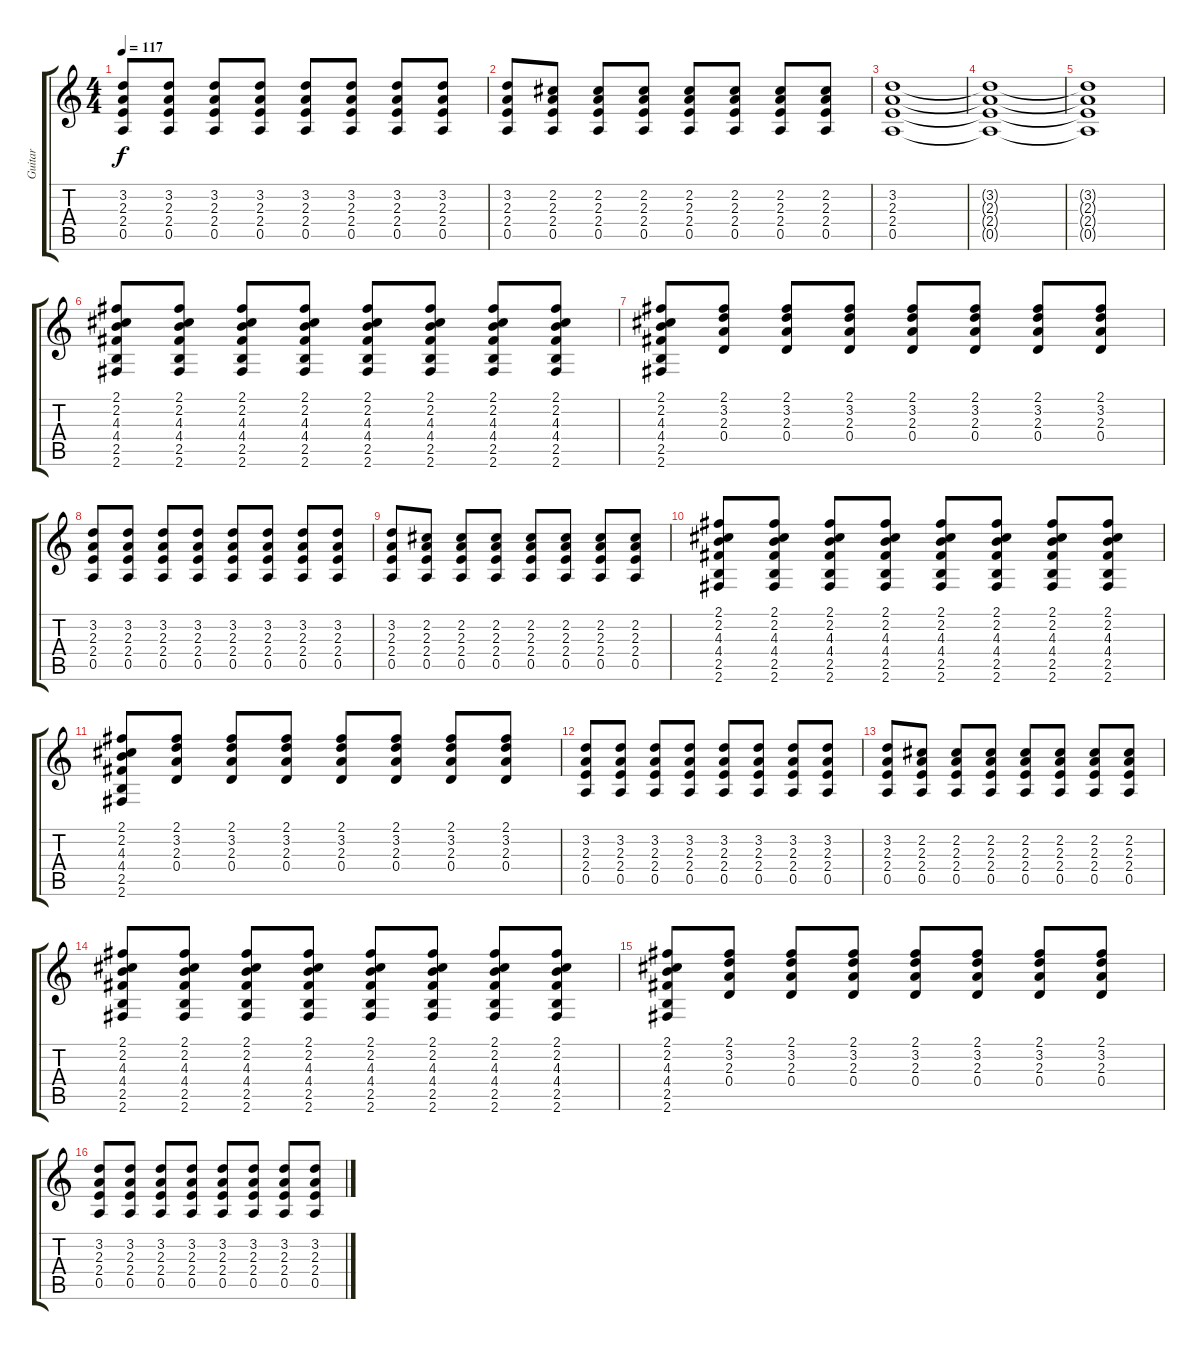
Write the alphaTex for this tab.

\track ("Guitar" "Guitar") {instrument electricguitarjazz}
\staff {score tabs}
\tuning (E4 B3 G3 D3 A2 E2) {hide}
\ts (4 4)
\tempo 117
\clef g2
\ks c
(3.2 2.3 2.4 0.5).8{dy f} (3.2 2.3 2.4 0.5).8 (3.2 2.3 2.4 0.5).8 (3.2 2.3 2.4 0.5).8 (3.2 2.3 2.4 0.5).8 (3.2 2.3 2.4 0.5).8 (3.2 2.3 2.4 0.5).8 (3.2 2.3 2.4 0.5).8 |
(3.2 2.3 2.4 0.5).8 (2.2 2.3 2.4 0.5).8 (2.2 2.3 2.4 0.5).8 (2.2 2.3 2.4 0.5).8 (2.2 2.3 2.4 0.5).8 (2.2 2.3 2.4 0.5).8 (2.2 2.3 2.4 0.5).8 (2.2 2.3 2.4 0.5).8 |
(3.2 2.3 2.4 0.5).1 |
(3.2{t} 2.3{t} 2.4{t} 0.5{t}).1 |
(3.2{t} 2.3{t} 2.4{t} 0.5{t}).1 |
(2.1 2.2 4.3 4.4 2.5 2.6).8 (2.1 2.2 4.3 4.4 2.5 2.6).8 (2.1 2.2 4.3 4.4 2.5 2.6).8 (2.1 2.2 4.3 4.4 2.5 2.6).8 (2.1 2.2 4.3 4.4 2.5 2.6).8 (2.1 2.2 4.3 4.4 2.5 2.6).8 (2.1 2.2 4.3 4.4 2.5 2.6).8 (2.1 2.2 4.3 4.4 2.5 2.6).8 |
(2.1 2.2 4.3 4.4 2.5 2.6).8 (2.1 3.2 2.3 0.4).8 (2.1 3.2 2.3 0.4).8 (2.1 3.2 2.3 0.4).8 (2.1 3.2 2.3 0.4).8 (2.1 3.2 2.3 0.4).8 (2.1 3.2 2.3 0.4).8 (2.1 3.2 2.3 0.4).8 |
(3.2 2.3 2.4 0.5).8 (3.2 2.3 2.4 0.5).8 (3.2 2.3 2.4 0.5).8 (3.2 2.3 2.4 0.5).8 (3.2 2.3 2.4 0.5).8 (3.2 2.3 2.4 0.5).8 (3.2 2.3 2.4 0.5).8 (3.2 2.3 2.4 0.5).8 |
(3.2 2.3 2.4 0.5).8 (2.2 2.3 2.4 0.5).8 (2.2 2.3 2.4 0.5).8 (2.2 2.3 2.4 0.5).8 (2.2 2.3 2.4 0.5).8 (2.2 2.3 2.4 0.5).8 (2.2 2.3 2.4 0.5).8 (2.2 2.3 2.4 0.5).8 |
(2.1 2.2 4.3 4.4 2.5 2.6).8 (2.1 2.2 4.3 4.4 2.5 2.6).8 (2.1 2.2 4.3 4.4 2.5 2.6).8 (2.1 2.2 4.3 4.4 2.5 2.6).8 (2.1 2.2 4.3 4.4 2.5 2.6).8 (2.1 2.2 4.3 4.4 2.5 2.6).8 (2.1 2.2 4.3 4.4 2.5 2.6).8 (2.1 2.2 4.3 4.4 2.5 2.6).8 |
(2.1 2.2 4.3 4.4 2.5 2.6).8 (2.1 3.2 2.3 0.4).8 (2.1 3.2 2.3 0.4).8 (2.1 3.2 2.3 0.4).8 (2.1 3.2 2.3 0.4).8 (2.1 3.2 2.3 0.4).8 (2.1 3.2 2.3 0.4).8 (2.1 3.2 2.3 0.4).8 |
(3.2 2.3 2.4 0.5).8 (3.2 2.3 2.4 0.5).8 (3.2 2.3 2.4 0.5).8 (3.2 2.3 2.4 0.5).8 (3.2 2.3 2.4 0.5).8 (3.2 2.3 2.4 0.5).8 (3.2 2.3 2.4 0.5).8 (3.2 2.3 2.4 0.5).8 |
(3.2 2.3 2.4 0.5).8 (2.2 2.3 2.4 0.5).8 (2.2 2.3 2.4 0.5).8 (2.2 2.3 2.4 0.5).8 (2.2 2.3 2.4 0.5).8 (2.2 2.3 2.4 0.5).8 (2.2 2.3 2.4 0.5).8 (2.2 2.3 2.4 0.5).8 |
(2.1 2.2 4.3 4.4 2.5 2.6).8 (2.1 2.2 4.3 4.4 2.5 2.6).8 (2.1 2.2 4.3 4.4 2.5 2.6).8 (2.1 2.2 4.3 4.4 2.5 2.6).8 (2.1 2.2 4.3 4.4 2.5 2.6).8 (2.1 2.2 4.3 4.4 2.5 2.6).8 (2.1 2.2 4.3 4.4 2.5 2.6).8 (2.1 2.2 4.3 4.4 2.5 2.6).8 |
(2.1 2.2 4.3 4.4 2.5 2.6).8 (2.1 3.2 2.3 0.4).8 (2.1 3.2 2.3 0.4).8 (2.1 3.2 2.3 0.4).8 (2.1 3.2 2.3 0.4).8 (2.1 3.2 2.3 0.4).8 (2.1 3.2 2.3 0.4).8 (2.1 3.2 2.3 0.4).8 |
(3.2 2.3 2.4 0.5).8 (3.2 2.3 2.4 0.5).8 (3.2 2.3 2.4 0.5).8 (3.2 2.3 2.4 0.5).8 (3.2 2.3 2.4 0.5).8 (3.2 2.3 2.4 0.5).8 (3.2 2.3 2.4 0.5).8 (3.2 2.3 2.4 0.5).8
